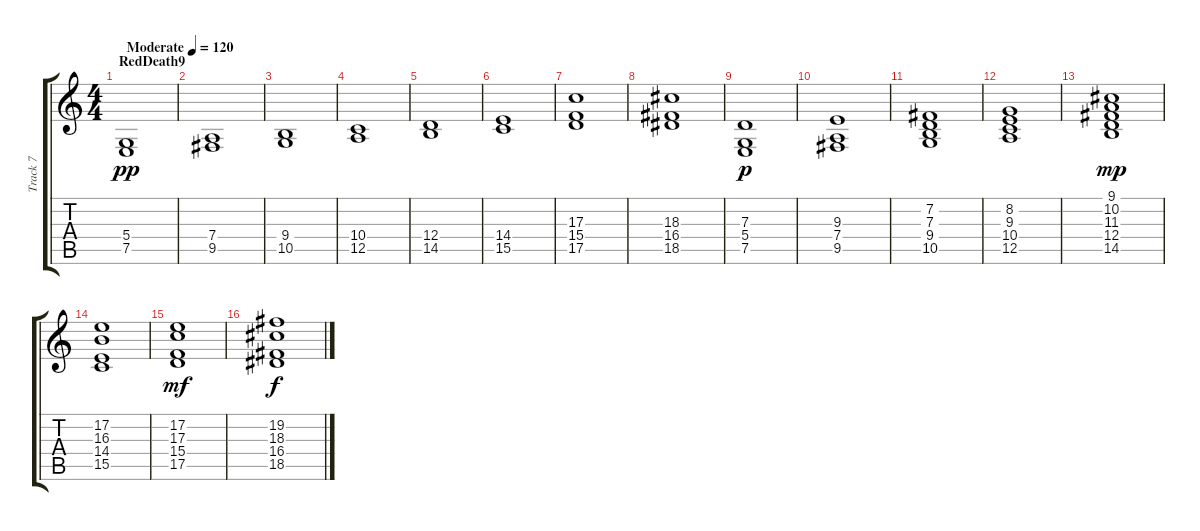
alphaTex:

\track ("Track 7" "Track 7") {instrument synthstrings1}
\staff {score tabs}
\tuning (E4 B3 G3 D3 A2 E2) {hide}
\ts (4 4)
\section ("" "RedDeath9")
\tempo (120 "Moderate")
\clef g2
\ks c
(5.4 7.5).1{dy pp instrument synthstrings1} |
(7.4 9.5).1 |
(9.4 10.5).1 |
(10.4 12.5).1 |
(12.4 14.5).1 |
(14.4 15.5).1 |
(17.3 15.4 17.5).1 |
(18.3 16.4 18.5).1 |
(7.3 5.4 7.5).1{dy p} |
(9.3 7.4 9.5).1 |
(7.2 7.3 9.4 10.5).1 |
(8.2 9.3 10.4 12.5).1 |
(9.1 10.2 11.3 12.4 14.5).1{dy mp} |
(17.2 16.3 14.4 15.5).1 |
(17.2 17.3 15.4 17.5).1{dy mf} |
(19.2 18.3 16.4 18.5).1{dy f}
